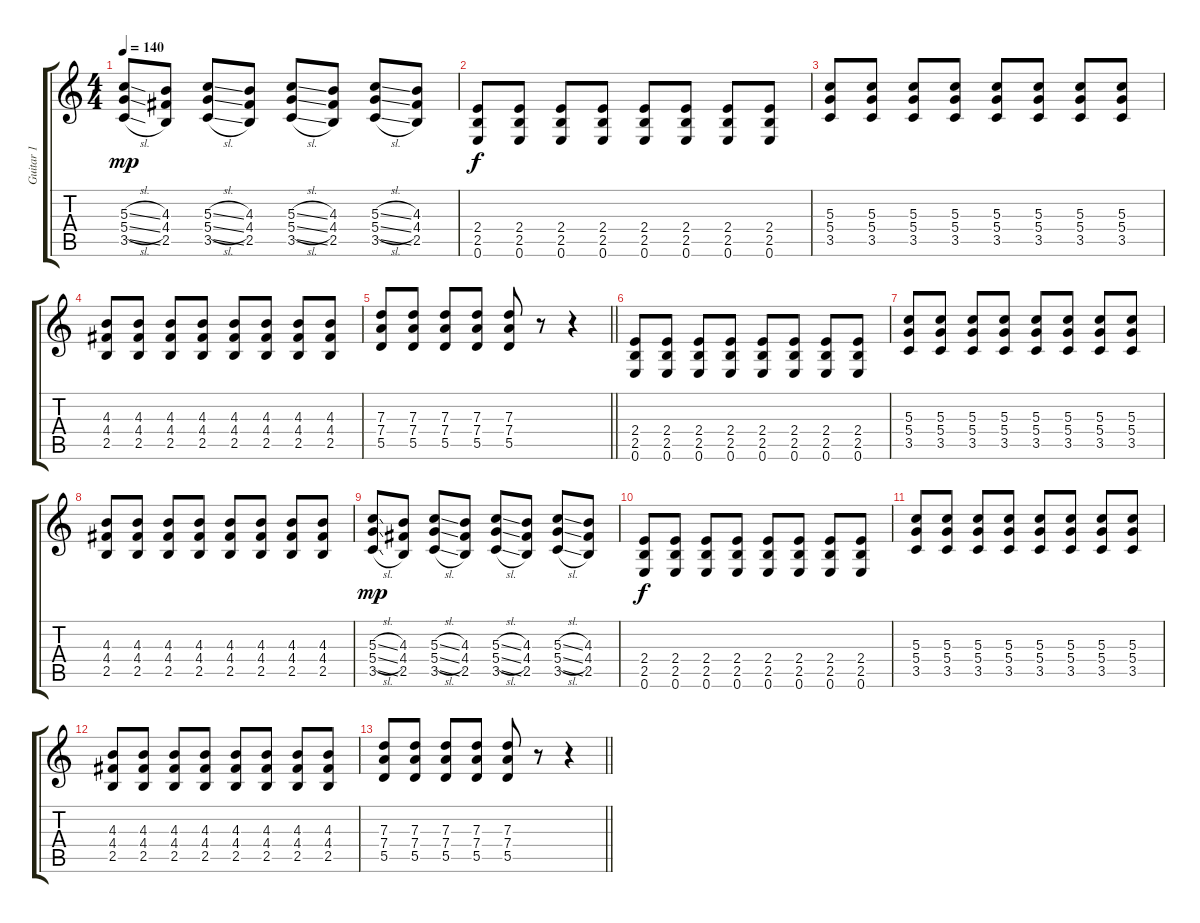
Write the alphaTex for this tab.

\track ("Guitar 1" "Guitar 1") {instrument overdrivenguitar}
\staff {score tabs}
\tuning (E4 B3 G3 D3 A2 E2) {hide}
\ts (4 4)
\tempo 140
\clef g2
\ks c
(5.3{sl} 5.4{sl} 3.5{sl}).8{dy mp} (4.3 4.4 2.5).8 (5.3{sl} 5.4{sl} 3.5{sl}).8 (4.3 4.4 2.5).8 (5.3{sl} 5.4{sl} 3.5{sl}).8 (4.3 4.4 2.5).8 (5.3{sl} 5.4{sl} 3.5{sl}).8 (4.3 4.4 2.5).8 |
(2.4 2.5 0.6).8{dy f} (2.4 2.5 0.6).8 (2.4 2.5 0.6).8 (2.4 2.5 0.6).8 (2.4 2.5 0.6).8 (2.4 2.5 0.6).8 (2.4 2.5 0.6).8 (2.4 2.5 0.6).8 |
(5.3 5.4 3.5).8 (5.3 5.4 3.5).8 (5.3 5.4 3.5).8 (5.3 5.4 3.5).8 (5.3 5.4 3.5).8 (5.3 5.4 3.5).8 (5.3 5.4 3.5).8 (5.3 5.4 3.5).8 |
(4.3 4.4 2.5).8 (4.3 4.4 2.5).8 (4.3 4.4 2.5).8 (4.3 4.4 2.5).8 (4.3 4.4 2.5).8 (4.3 4.4 2.5).8 (4.3 4.4 2.5).8 (4.3 4.4 2.5).8 |
\barLineRight lightlight
(7.3 7.4 5.5).8 (7.3 7.4 5.5).8 (7.3 7.4 5.5).8 (7.3 7.4 5.5).8 (7.3 7.4 5.5).8 r.8 r.4 |
(2.4 2.5 0.6).8 (2.4 2.5 0.6).8 (2.4 2.5 0.6).8 (2.4 2.5 0.6).8 (2.4 2.5 0.6).8 (2.4 2.5 0.6).8 (2.4 2.5 0.6).8 (2.4 2.5 0.6).8 |
(5.3 5.4 3.5).8 (5.3 5.4 3.5).8 (5.3 5.4 3.5).8 (5.3 5.4 3.5).8 (5.3 5.4 3.5).8 (5.3 5.4 3.5).8 (5.3 5.4 3.5).8 (5.3 5.4 3.5).8 |
(4.3 4.4 2.5).8 (4.3 4.4 2.5).8 (4.3 4.4 2.5).8 (4.3 4.4 2.5).8 (4.3 4.4 2.5).8 (4.3 4.4 2.5).8 (4.3 4.4 2.5).8 (4.3 4.4 2.5).8 |
(5.3{sl} 5.4{sl} 3.5{sl}).8{dy mp} (4.3 4.4 2.5).8 (5.3{sl} 5.4{sl} 3.5{sl}).8 (4.3 4.4 2.5).8 (5.3{sl} 5.4{sl} 3.5{sl}).8 (4.3 4.4 2.5).8 (5.3{sl} 5.4{sl} 3.5{sl}).8 (4.3 4.4 2.5).8 |
(2.4 2.5 0.6).8{dy f} (2.4 2.5 0.6).8 (2.4 2.5 0.6).8 (2.4 2.5 0.6).8 (2.4 2.5 0.6).8 (2.4 2.5 0.6).8 (2.4 2.5 0.6).8 (2.4 2.5 0.6).8 |
(5.3 5.4 3.5).8 (5.3 5.4 3.5).8 (5.3 5.4 3.5).8 (5.3 5.4 3.5).8 (5.3 5.4 3.5).8 (5.3 5.4 3.5).8 (5.3 5.4 3.5).8 (5.3 5.4 3.5).8 |
(4.3 4.4 2.5).8 (4.3 4.4 2.5).8 (4.3 4.4 2.5).8 (4.3 4.4 2.5).8 (4.3 4.4 2.5).8 (4.3 4.4 2.5).8 (4.3 4.4 2.5).8 (4.3 4.4 2.5).8 |
\barLineRight lightlight
(7.3 7.4 5.5).8 (7.3 7.4 5.5).8 (7.3 7.4 5.5).8 (7.3 7.4 5.5).8 (7.3 7.4 5.5).8 r.8 r.4
